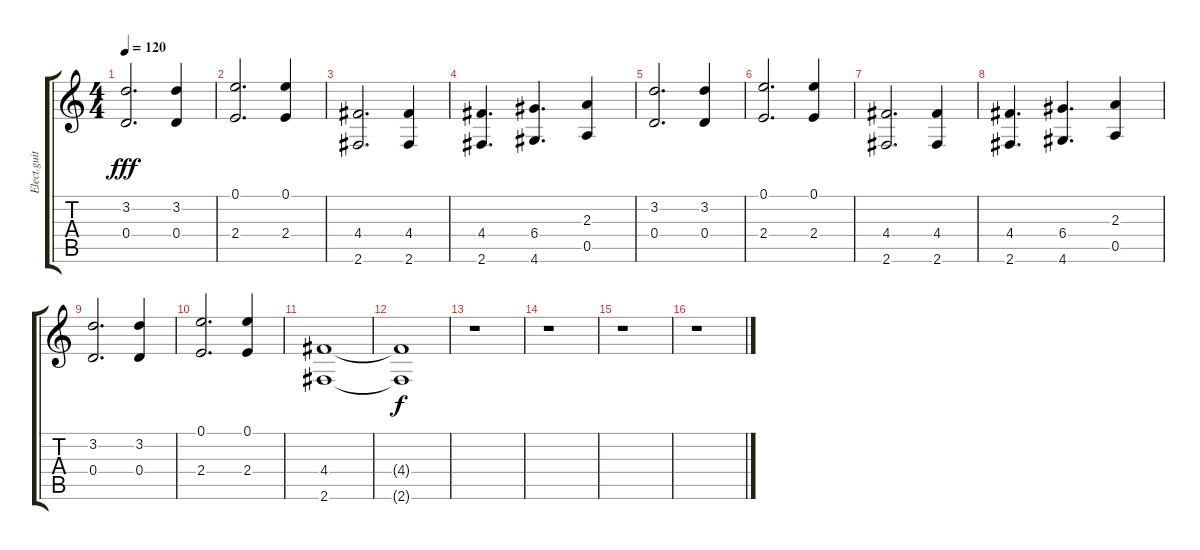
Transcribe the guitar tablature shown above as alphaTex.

\track ("Elect.guitar (clean)" "Elect.guit") {instrument distortionguitar}
\staff {score tabs}
\tuning (E4 B3 G3 D3 A2 E2) {hide}
\ts (4 4)
\tempo 120
\clef g2
\ks c
(3.2 0.4).2{d dy fff} (3.2 0.4).4 |
(0.1 2.4).2{d} (0.1 2.4).4 |
(4.4 2.6).2{d} (4.4 2.6).4 |
(4.4 2.6).4{d} (6.4 4.6).4{d} (2.3 0.5).4 |
(3.2 0.4).2{d} (3.2 0.4).4 |
(0.1 2.4).2{d} (0.1 2.4).4 |
(4.4 2.6).2{d} (4.4 2.6).4 |
(4.4 2.6).4{d} (6.4 4.6).4{d} (2.3 0.5).4 |
(3.2 0.4).2{d} (3.2 0.4).4 |
(0.1 2.4).2{d} (0.1 2.4).4 |
(4.4 2.6).1 |
(4.4{t} 2.6{t}).1{dy f} |
r.1 |
r.1 |
r.1 |
r.1
